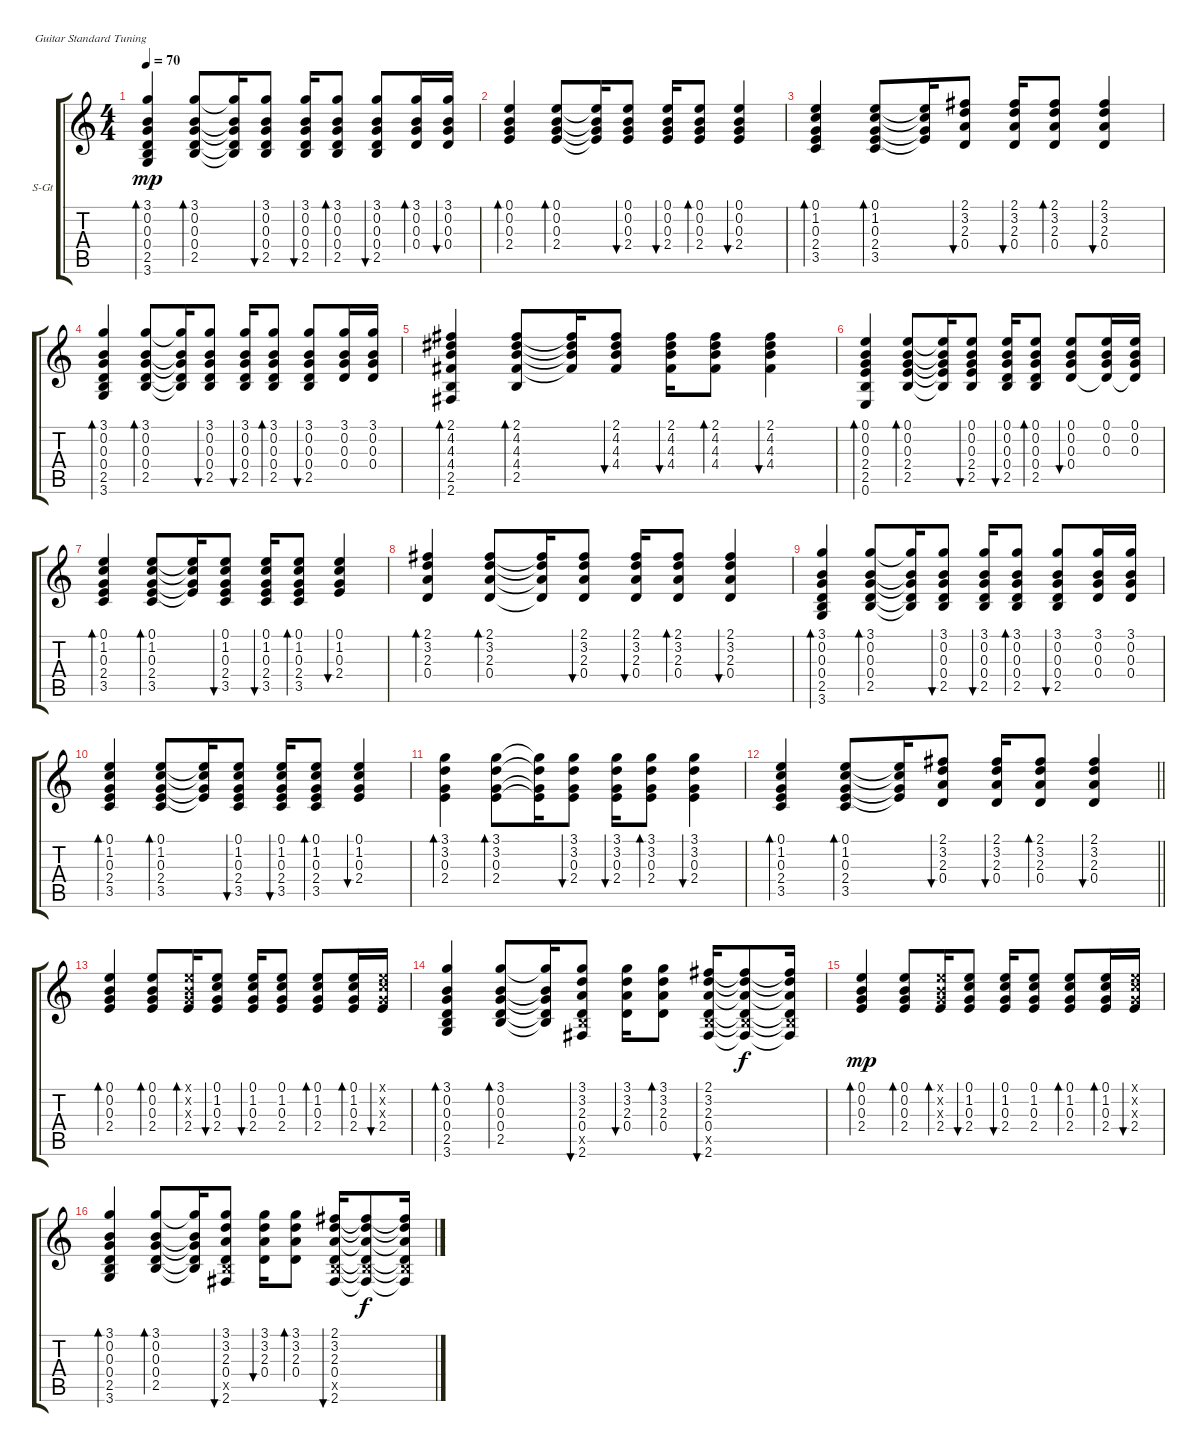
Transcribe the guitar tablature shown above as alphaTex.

\bracketExtendMode groupsimilarinstruments
\firstSystemTrackNameOrientation horizontal
\otherSystemsTrackNameOrientation horizontal
\track ("½Ú×à¼ªËû" "S-Gt") {instrument acousticguitarsteel}
\staff {score tabs}
\tuning (E4 B3 G3 D3 A2 E2)
\ts (4 4)
\tempo 70
\clef g2
\ks c
(3.1 0.2 0.3 0.4 2.5 3.6).4{bd 30 dy mp} (3.1 0.2 0.3 0.4 2.5).8{bd 30} (3.1{t} 0.2{t} 0.3{t} 0.4{t} 2.5{t}).16 (3.1 0.2 0.3 0.4 2.5).8{bu 30} (3.1 0.2 0.3 0.4 2.5).16{bu 30} (3.1 0.2 0.3 0.4 2.5).8{bd 30} (3.1 0.2 0.3 0.4 2.5).8{bu 30} (3.1 0.2 0.3 0.4).16{bd 30} (3.1 0.2 0.3 0.4).16{bu 30} |
(0.1 0.2 0.3 2.4).4{bd 30} (0.1 0.2 0.3 2.4).8{bd 30} (0.1{t} 0.2{t} 0.3{t} 2.4{t}).16 (0.1 0.2 0.3 2.4).8{bu 30} (0.1 0.2 0.3 2.4).16{bu 30} (0.1 0.2 0.3 2.4).8{bd 30} (0.1 0.2 0.3 2.4).4{bu 30} |
(0.1 1.2 0.3 2.4 3.5).4{bd 30} (0.1 1.2 0.3 2.4 3.5).8{bd 30} (0.1{t} 1.2{t} 0.3{t} 2.4{t}).16 (2.1 3.2 2.3 0.4).8{bu 30} (2.1 3.2 2.3 0.4).16{bu 30} (2.1 3.2 2.3 0.4).8{bd 30} (2.1 3.2 2.3 0.4).4{bu 30} |
(3.1 0.2 0.3 0.4 2.5 3.6).4{bd 30} (3.1 0.2 0.3 0.4 2.5).8{bd 30} (3.1{t} 0.2{t} 0.3{t} 0.4{t} 2.5{t}).16 (3.1 0.2 0.3 0.4 2.5).8{bu 30} (3.1 0.2 0.3 0.4 2.5).16{bu 30} (3.1 0.2 0.3 0.4 2.5).8{bd 30} (3.1 0.2 0.3 0.4 2.5).8{bu 30} (3.1 0.2 0.3 0.4).16 (3.1 0.2 0.3 0.4).16 |
(2.1 4.2 4.3 4.4 2.5 2.6).4{bd 30} (2.1 4.2 4.3 4.4 2.5).8{bd 30} (2.1{t} 4.2{t} 4.3{t} 4.4{t}).16 (2.1 4.2 4.3 4.4).8{bu 30} (2.1 4.2 4.3 4.4).16{bu 30} (2.1 4.2 4.3 4.4).8{bd 30} (2.1 4.2 4.3 4.4).4{bu 30} |
(0.1 0.2 0.3 2.4 2.5 0.6).4{bd 30} (0.1 0.2 0.3 2.4 2.5).8{bd 30} (0.1{t} 0.2{t} 0.3{t} 2.4{t} 2.5{t}).16 (0.1 0.2 0.3 2.4 2.5).8{bu 30} (0.1 0.2 0.3 0.4 2.5).16{bu 30} (0.1 0.2 0.3 0.4 2.5).8{bd 30} (0.1 0.2 0.3 0.4).8{bu 30} (0.1 0.2 0.3 0.4{t}).16 (0.1 0.2 0.3 0.4{t}).16 |
(0.1 1.2 0.3 2.4 3.5).4{bd 30} (0.1 1.2 0.3 2.4 3.5).8{bd 30} (0.1{t} 1.2{t} 0.3{t} 2.4{t}).16 (0.1 1.2 0.3 2.4 3.5).8{bu 30} (0.1 1.2 0.3 2.4 3.5).16{bu 30} (0.1 1.2 0.3 2.4 3.5).8{bd 30} (0.1 1.2 0.3 2.4).4{bu 30} |
(2.1 3.2 2.3 0.4).4{bd 30} (2.1 3.2 2.3 0.4).8{bd 30} (2.1{t} 3.2{t} 2.3{t} 0.4{t}).16 (2.1 3.2 2.3 0.4).8{bu 30} (2.1 3.2 2.3 0.4).16{bu 30} (2.1 3.2 2.3 0.4).8{bd 30} (2.1 3.2 2.3 0.4).4{bu 30} |
(3.1 0.2 0.3 0.4 2.5 3.6).4{bd 30} (3.1 0.2 0.3 0.4 2.5).8{bd 30} (3.1{t} 0.2{t} 0.3{t} 0.4{t} 2.5{t}).16 (3.1 0.2 0.3 0.4 2.5).8{bu 30} (3.1 0.2 0.3 0.4 2.5).16{bu 30} (3.1 0.2 0.3 0.4 2.5).8{bd 30} (3.1 0.2 0.3 0.4 2.5).8{bu 30} (3.1 0.2 0.3 0.4).16 (3.1 0.2 0.3 0.4).16 |
(0.1 1.2 0.3 2.4 3.5).4{bd 30} (0.1 1.2 0.3 2.4 3.5).8{bd 30} (0.1{t} 1.2{t} 0.3{t} 2.4{t}).16 (0.1 1.2 0.3 2.4 3.5).8{bu 30} (0.1 1.2 0.3 2.4 3.5).16{bu 30} (0.1 1.2 0.3 2.4 3.5).8{bd 30} (0.1 1.2 0.3 2.4).4{bu 30} |
(3.1 3.2 0.3 2.4).4{bd 30} (3.1 3.2 0.3 2.4).8{bd 30} (3.1{t} 3.2{t} 0.3{t} 2.4{t}).16 (3.1 3.2 0.3 2.4).8{bu 30} (3.1 3.2 0.3 2.4).16{bu 30} (3.1 3.2 0.3 2.4).8{bd 30} (3.1 3.2 0.3 2.4).4{bu 30} |
\barLineRight lightlight
(0.1 1.2 0.3 2.4 3.5).4{bd 30} (0.1 1.2 0.3 2.4 3.5).8{bd 30} (0.1{t} 1.2{t} 0.3{t} 2.4{t}).16{txt ""} (2.1 3.2 2.3 0.4).8{bu 30} (2.1 3.2 2.3 0.4).16{bu 30} (2.1 3.2 2.3 0.4).8{bd 30} (2.1 3.2 2.3 0.4).4{bu 30} |
\section ("" "")
(0.1 0.2 0.3 2.4).4{bd 30} (0.1 0.2 0.3 2.4).8{bd 30} (0.1{x} 0.2{x} 0.3{x} 2.4).16{bd 30} (0.1 1.2 0.3 2.4).8{bu 30} (0.1 1.2 0.3 2.4).16{bu 30} (0.1 1.2 0.3 2.4).8 (0.1 1.2 0.3 2.4).8{bd 30} (0.1 1.2 0.3 2.4).16{bd 30} (0.1{x} 1.2{x} 0.3{x} 2.4).16{bu 30} |
(3.1 0.2 0.3 0.4 2.5 3.6).4{bd 30} (3.1 0.2 0.3 0.4 2.5).8{bd 30} (3.1{t} 0.2{t} 0.3{t} 0.4{t} 2.5{t}).16 (3.1 3.2 2.3 0.4 2.5{x} 2.6).8{bu 30} (3.1 3.2 2.3 0.4).16{bu 30} (3.1 3.2 2.3 0.4).8{bd 30} (2.1 3.2 2.3 0.4 2.5{x} 2.6).16{bu 30} (2.1{t} 3.2{t} 2.3{t} 0.4{t} 2.5{x t} 2.6{t}).8{dy f} (2.1{t} 3.2{t} 2.3{t} 0.4{t} 2.5{x t} 2.6{t}).16 |
(0.1 0.2 0.3 2.4).4{bd 30 dy mp} (0.1 0.2 0.3 2.4).8{bd 30} (0.1{x} 0.2{x} 0.3{x} 2.4).16{bd 30} (0.1 1.2 0.3 2.4).8{bu 30} (0.1 1.2 0.3 2.4).16{bu 30} (0.1 1.2 0.3 2.4).8 (0.1 1.2 0.3 2.4).8{bd 30} (0.1 1.2 0.3 2.4).16{bd 30} (0.1{x} 1.2{x} 0.3{x} 2.4).16{bu 30} |
(3.1 0.2 0.3 0.4 2.5 3.6).4{bd 30} (3.1 0.2 0.3 0.4 2.5).8{bd 30} (3.1{t} 0.2{t} 0.3{t} 0.4{t} 2.5{t}).16 (3.1 3.2 2.3 0.4 2.5{x} 2.6).8{bu 30} (3.1 3.2 2.3 0.4).16{bu 30} (3.1 3.2 2.3 0.4).8{bd 30} (2.1 3.2 2.3 0.4 2.5{x} 2.6).16{bu 30} (2.1{t} 3.2{t} 2.3{t} 0.4{t} 2.5{x t} 2.6{t}).8{dy f} (2.1{t} 3.2{t} 2.3{t} 0.4{t} 2.5{x t} 2.6{t}).16
